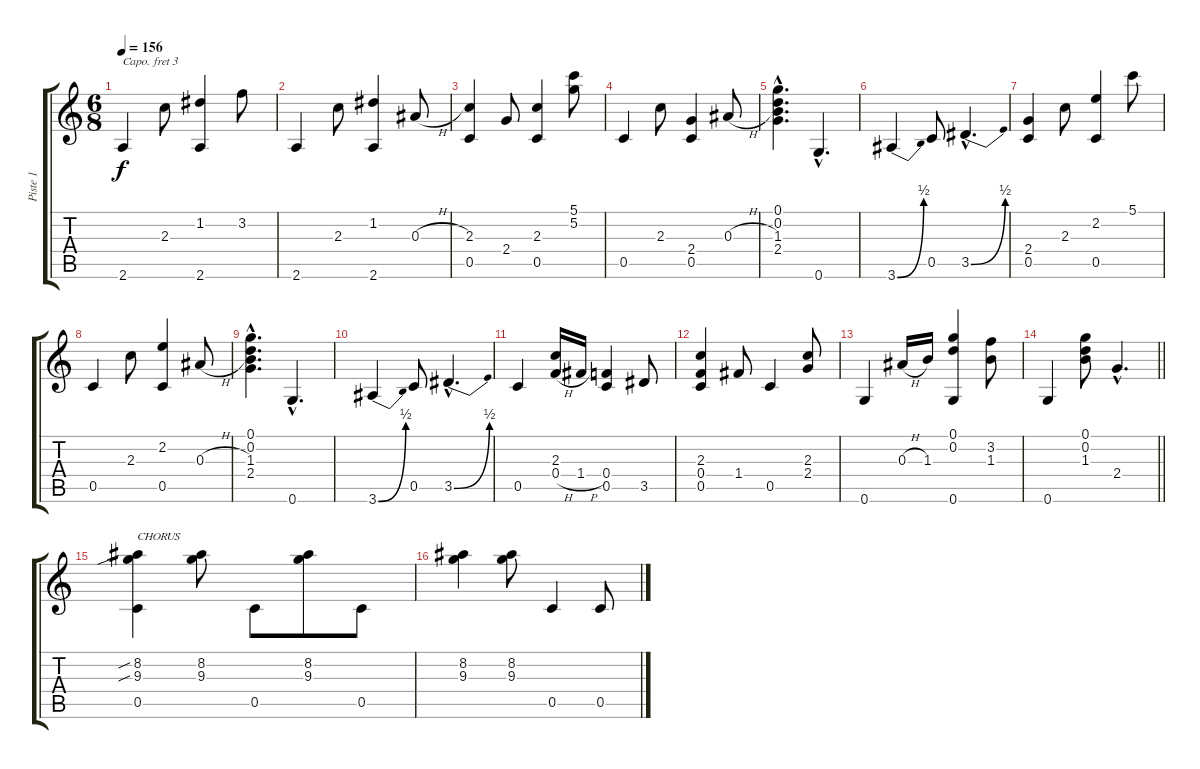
\track ("Piste 1" "Piste 1") {instrument acousticguitarsteel}
\staff {score tabs}
\capo 3
\tuning (E4 B3 G3 D3 A2 E2) {hide}
\ts (6 8)
\tempo 156
\clef g2
\ks c
2.6.4{dy f} 2.3.8 (1.2 2.6).4 3.2.8 |
2.6.4 2.3.8 (1.2 2.6).4 0.3{h}.8 |
(2.3 0.5).4 2.4.8 (2.3 0.5).4 (5.1 5.2).8 |
0.5.4 2.3.8 (2.4 0.5).4 0.3{h}.8 |
(0.1{hac} 0.2{hac} 1.3{hac} 2.4{hac}).4{d} 0.6{hac}.4{d} |
3.6{be (bend 0 0 60 2)}.4 0.5.8 3.5{be (bend 0 0 60 2) hac}.4{d} |
(2.4 0.5).4 2.3.8 (2.2 0.5).4 5.1.8 |
0.5.4 2.3.8 (2.2 0.5).4 0.3{h}.8 |
(0.1{hac} 0.2{hac} 1.3{hac} 2.4{hac}).4{d} 0.6{hac}.4{d} |
3.6{be (bend 0 0 60 2)}.4 0.5.8 3.5{be (bend 0 0 60 2) hac}.4{d} |
0.5.4 (2.3 0.4{h}).16 1.4{h}.16 (0.4 0.5).4 3.5.8 |
(2.3 0.4 0.5).4 1.4.8 0.5.4 (2.3 2.4).8 |
0.6.4 0.3{h}.16 1.3.16 (0.1 0.2 0.6).4 (3.2 1.3).8 |
\barLineRight lightlight
0.6.4 (0.1 0.2 1.3).8 2.4{hac}.4{d} |
(8.2{sib} 9.3{sib} 0.5).4{txt "CHORUS"} (8.2 9.3).8 0.5.8 (8.2 9.3).8 0.5.8 |
(8.2 9.3).4 (8.2 9.3).8 0.5.4 0.5.8
